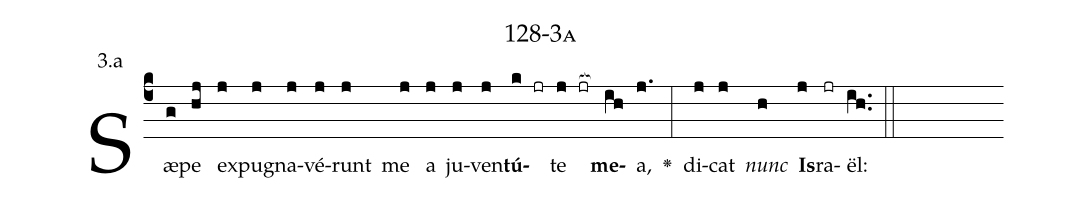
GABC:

name: 128-3a;
annotation: 3.a;
%%
(c4)Sæ(g)pe(hj) ex(j)pu(j)gna(j)vé(j)runt(j) me(j) a(j) ju(j)ven(j)<b>tú</b>(k jr)te(j jr[ocb:1{]) <b>me</b>(ih[ocb:0}])a,(j.) <v>\greheightstar</v>(:) di(j)cat(j) <i>nunc</i>(h) <b>Is</b>(j)ra(jr)ël:(ih..) (::)


%E(j) u(j) o(j) u(h) a(j) e.(ih..) (::)
